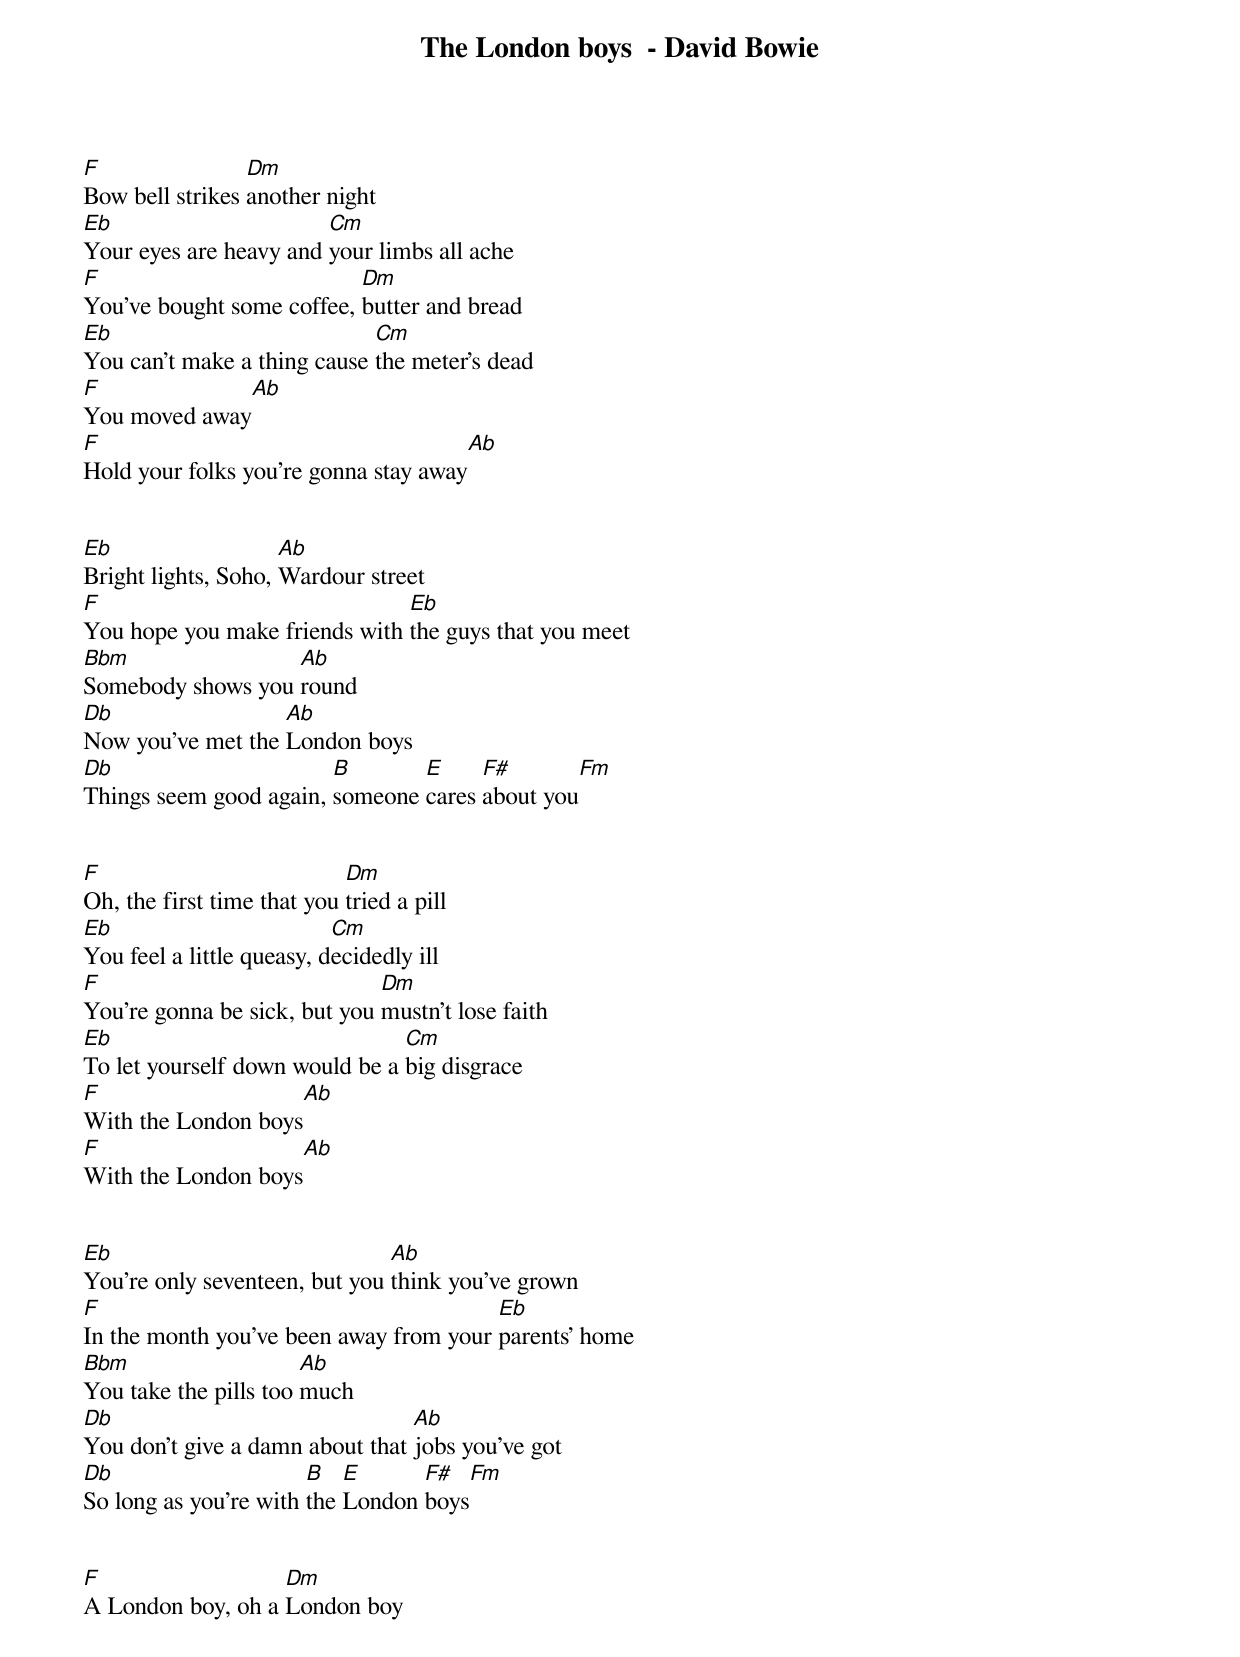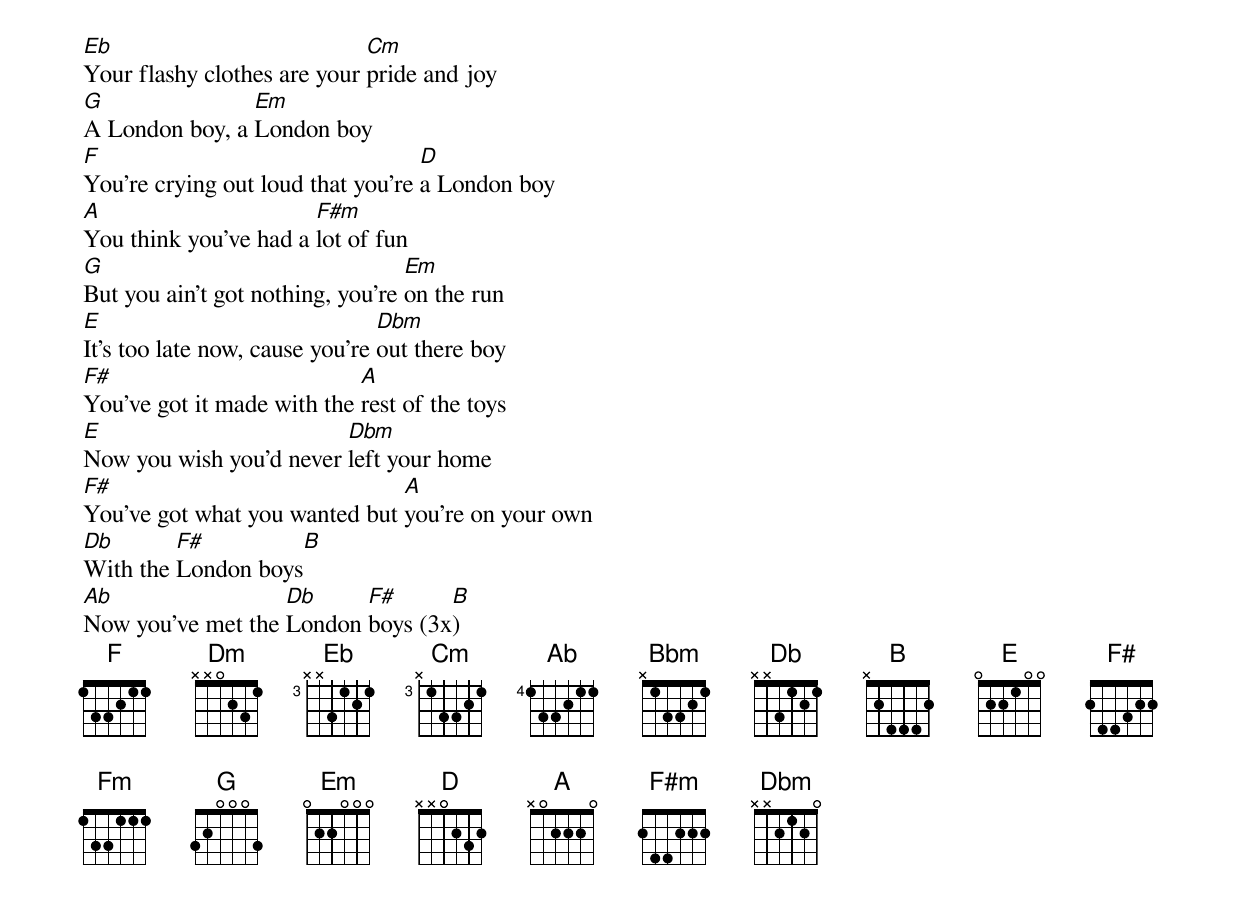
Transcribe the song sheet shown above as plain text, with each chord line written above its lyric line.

The London boys  - David Bowie

F                Dm
Bow bell strikes another night
Eb                      Cm
Your eyes are heavy and your limbs all ache
F                          Dm
You've bought some coffee, butter and bread
Eb                           Cm
You can't make a thing cause the meter's dead
F                  Ab
You moved away
F                                       Ab
Hold your folks you're gonna stay away


Eb                   Ab
Bright lights, Soho, Wardour street
F                              Eb
You hope you make friends with the guys that you meet
Bbm                Ab
Somebody shows you round
Db                 Ab
Now you've met the London boys
Db                      B       E     F#        Fm
Things seem good again, someone cares about you


F                           Dm
Oh, the first time that you tried a pill
Eb                         Cm
You feel a little queasy, decidedly ill
F                             Dm
You're gonna be sick, but you mustn't lose faith
Eb                              Cm
To let yourself down would be a big disgrace
F                        Ab
With the London boys
F                        Ab
With the London boys


Eb                             Ab
You're only seventeen, but you think you've grown
F                                       Eb
In the month you've been away from your parents' home
Bbm                    Ab
You take the pills too much
Db                               Ab
You don't give a damn about that jobs you've got
Db                     B   E      F#     Fm
So long as you're with the London boys


F                  Dm
A London boy, oh a London boy
Eb                           Cm
Your flashy clothes are your pride and joy
G               Em
A London boy, a London boy
F                                  D
You're crying out loud that you're a London boy
A                      F#m
You think you've had a lot of fun
G                                 Em
But you ain't got nothing, you're on the run
E                               Dbm
It's too late now, cause you're out there boy
F#                          A
You've got it made with the rest of the toys
E                        Dbm
Now you wish you'd never left your home
F#                             A
You've got what you wanted but you're on your own
Db       F#          B
With the London boys
Ab                 Db     F#      B
Now you've met the London boys (3x)
